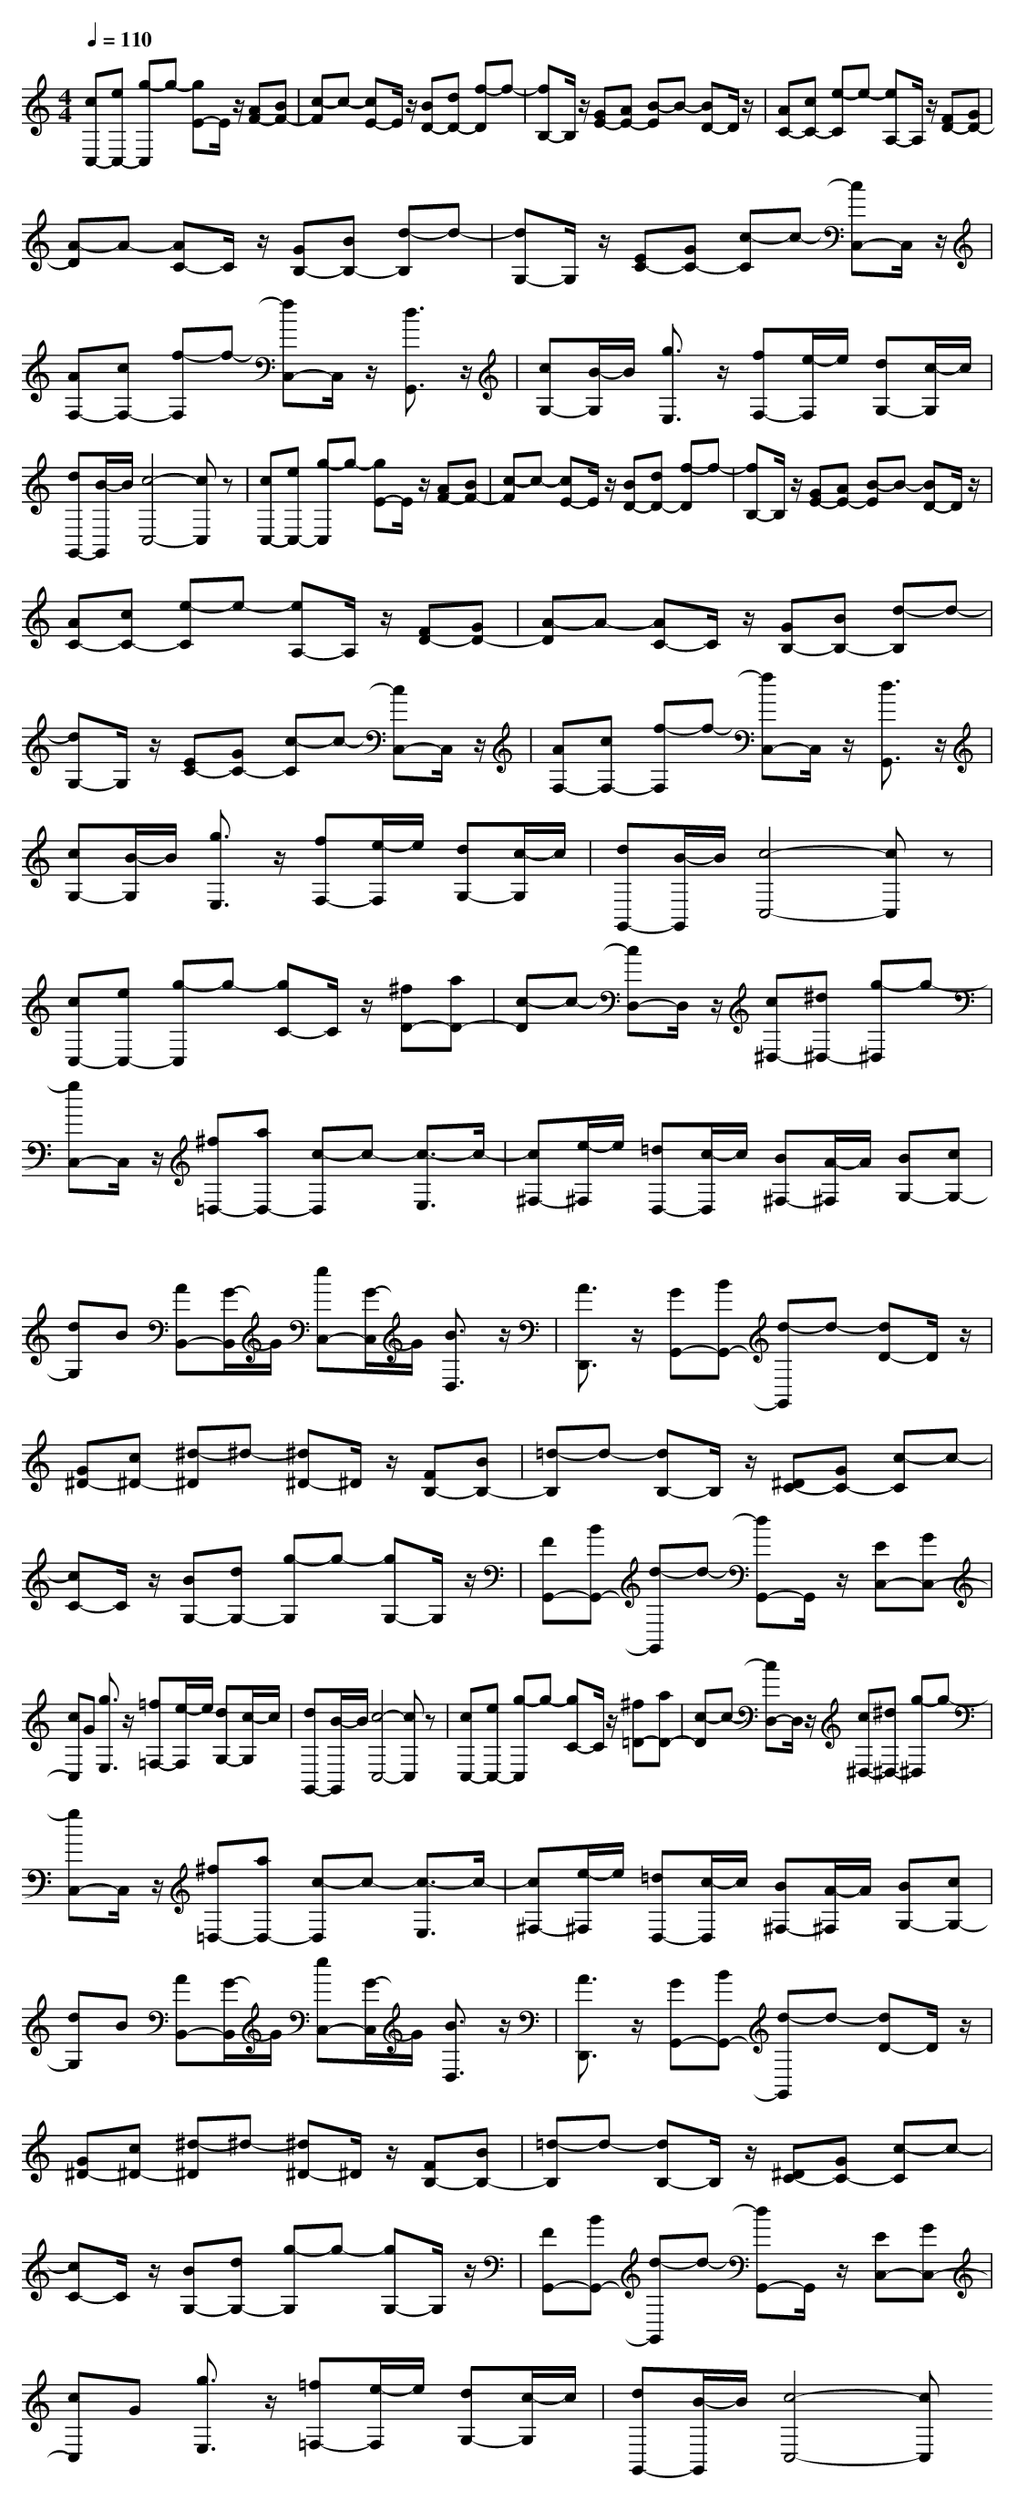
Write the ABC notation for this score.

X:1
T:
M: 4/4
L: 1/8
Q:1/4=110
K:C % 0 sharps
V:1
[cC,-][eC,-] [g-C,]g- [gE-]E/2z/2 [AF-][BF-]|[c-F]c- [cE-]E/2z/2 [BD-][dD-] [f-D]f-|[fB,-]B,/2z/2 [GE-][AE-] [B-E]B- [BD-]D/2z/2|[AC-][cC-] [e-C]e- [eA,-]A,/2z/2 [FD-][GD-]|
[A-D]A- [AC-]C/2z/2 [GB,-][BB,-] [d-B,]d-|[dG,-]G,/2z/2 [EC-][GC-] [c-C]c- [cC,-]C,/2z/2|[AF,-][cF,-] [f-F,]f- [fC,-]C,/2z/2 [d3/2G,,3/2]z/2|[cG,-][B/2-G,/2]B/2 [g3/2E,3/2]z/2 [fF,-][e/2-F,/2]e/2 [dG,-][c/2-G,/2]c/2|
[dG,,-][B/2-G,,/2]B/2 [c4-C,4-] [cC,]z|[cC,-][eC,-] [g-C,]g- [gE-]E/2z/2 [AF-][BF-]|[c-F]c- [cE-]E/2z/2 [BD-][dD-] [f-D]f-|[fB,-]B,/2z/2 [GE-][AE-] [B-E]B- [BD-]D/2z/2|
[AC-][cC-] [e-C]e- [eA,-]A,/2z/2 [FD-][GD-]|[A-D]A- [AC-]C/2z/2 [GB,-][BB,-] [d-B,]d-|[dG,-]G,/2z/2 [EC-][GC-] [c-C]c- [cC,-]C,/2z/2|[AF,-][cF,-] [f-F,]f- [fC,-]C,/2z/2 [d3/2G,,3/2]z/2|
[cG,-][B/2-G,/2]B/2 [g3/2E,3/2]z/2 [fF,-][e/2-F,/2]e/2 [dG,-][c/2-G,/2]c/2|[dG,,-][B/2-G,,/2]B/2 [c4-C,4-] [cC,]z|[cC,-][eC,-] [g-C,]g- [gC-]C/2z/2 [^fD-][aD-]|[c-D]c- [cD,-]D,/2z/2 [c^D,-][^d^D,-] [g-^D,]g-|
[gC,-]C,/2z/2 [^f=D,-][aD,-] [c-D,]c- [c3/2-E,3/2]c/2-|[c^F,-][e/2-^F,/2]e/2 [=dD,-][c/2-D,/2]c/2 [B^F,-][A/2-^F,/2]A/2 [BG,-][cG,-]|[dG,]B [AB,,-][G/2-B,,/2]G/2 [eC,-][G/2-C,/2]G/2 [B3/2D,3/2]z/2|[A3/2D,,3/2]z/2 [GG,,-][BG,,-] [d-G,,]d- [dD-]D/2z/2|
[G^D-][c^D-] [^d-^D]^d- [^d^D-]^D/2z/2 [FB,-][BB,-]|[=d-B,]d- [dB,-]B,/2z/2 [^DC-][GC-] [c-C]c-|[cC-]C/2z/2 [BG,-][dG,-] [g-G,]g- [gG,-]G,/2z/2|[FG,,-][BG,,-] [d-G,,]d- [dG,,-]G,,/2z/2 [EC,-][GC,-]|
[cC,]G [g3/2E,3/2]z/2 [=f=F,-][e/2-F,/2]e/2 [dG,-][c/2-G,/2]c/2|[dG,,-][B/2-G,,/2]B/2 [c4-C,4-] [cC,]z|[cC,-][eC,-] [g-C,]g- [gC-]C/2z/2 [^f=D-][aD-]|[c-D]c- [cD,-]D,/2z/2 [c^D,-][^d^D,-] [g-^D,]g-|
[gC,-]C,/2z/2 [^f=D,-][aD,-] [c-D,]c- [c3/2-E,3/2]c/2-|[c^F,-][e/2-^F,/2]e/2 [=dD,-][c/2-D,/2]c/2 [B^F,-][A/2-^F,/2]A/2 [BG,-][cG,-]|[dG,]B [AB,,-][G/2-B,,/2]G/2 [eC,-][G/2-C,/2]G/2 [B3/2D,3/2]z/2|[A3/2D,,3/2]z/2 [GG,,-][BG,,-] [d-G,,]d- [dD-]D/2z/2|
[G^D-][c^D-] [^d-^D]^d- [^d^D-]^D/2z/2 [FB,-][BB,-]|[=d-B,]d- [dB,-]B,/2z/2 [^DC-][GC-] [c-C]c-|[cC-]C/2z/2 [BG,-][dG,-] [g-G,]g- [gG,-]G,/2z/2|[FG,,-][BG,,-] [d-G,,]d- [dG,,-]G,,/2z/2 [EC,-][GC,-]|
[cC,]G [g3/2E,3/2]z/2 [=f=F,-][e/2-F,/2]e/2 [dG,-][c/2-G,/2]c/2|[dG,,-][B/2-G,,/2]B/2 [c4-C,4-] [cC,]
